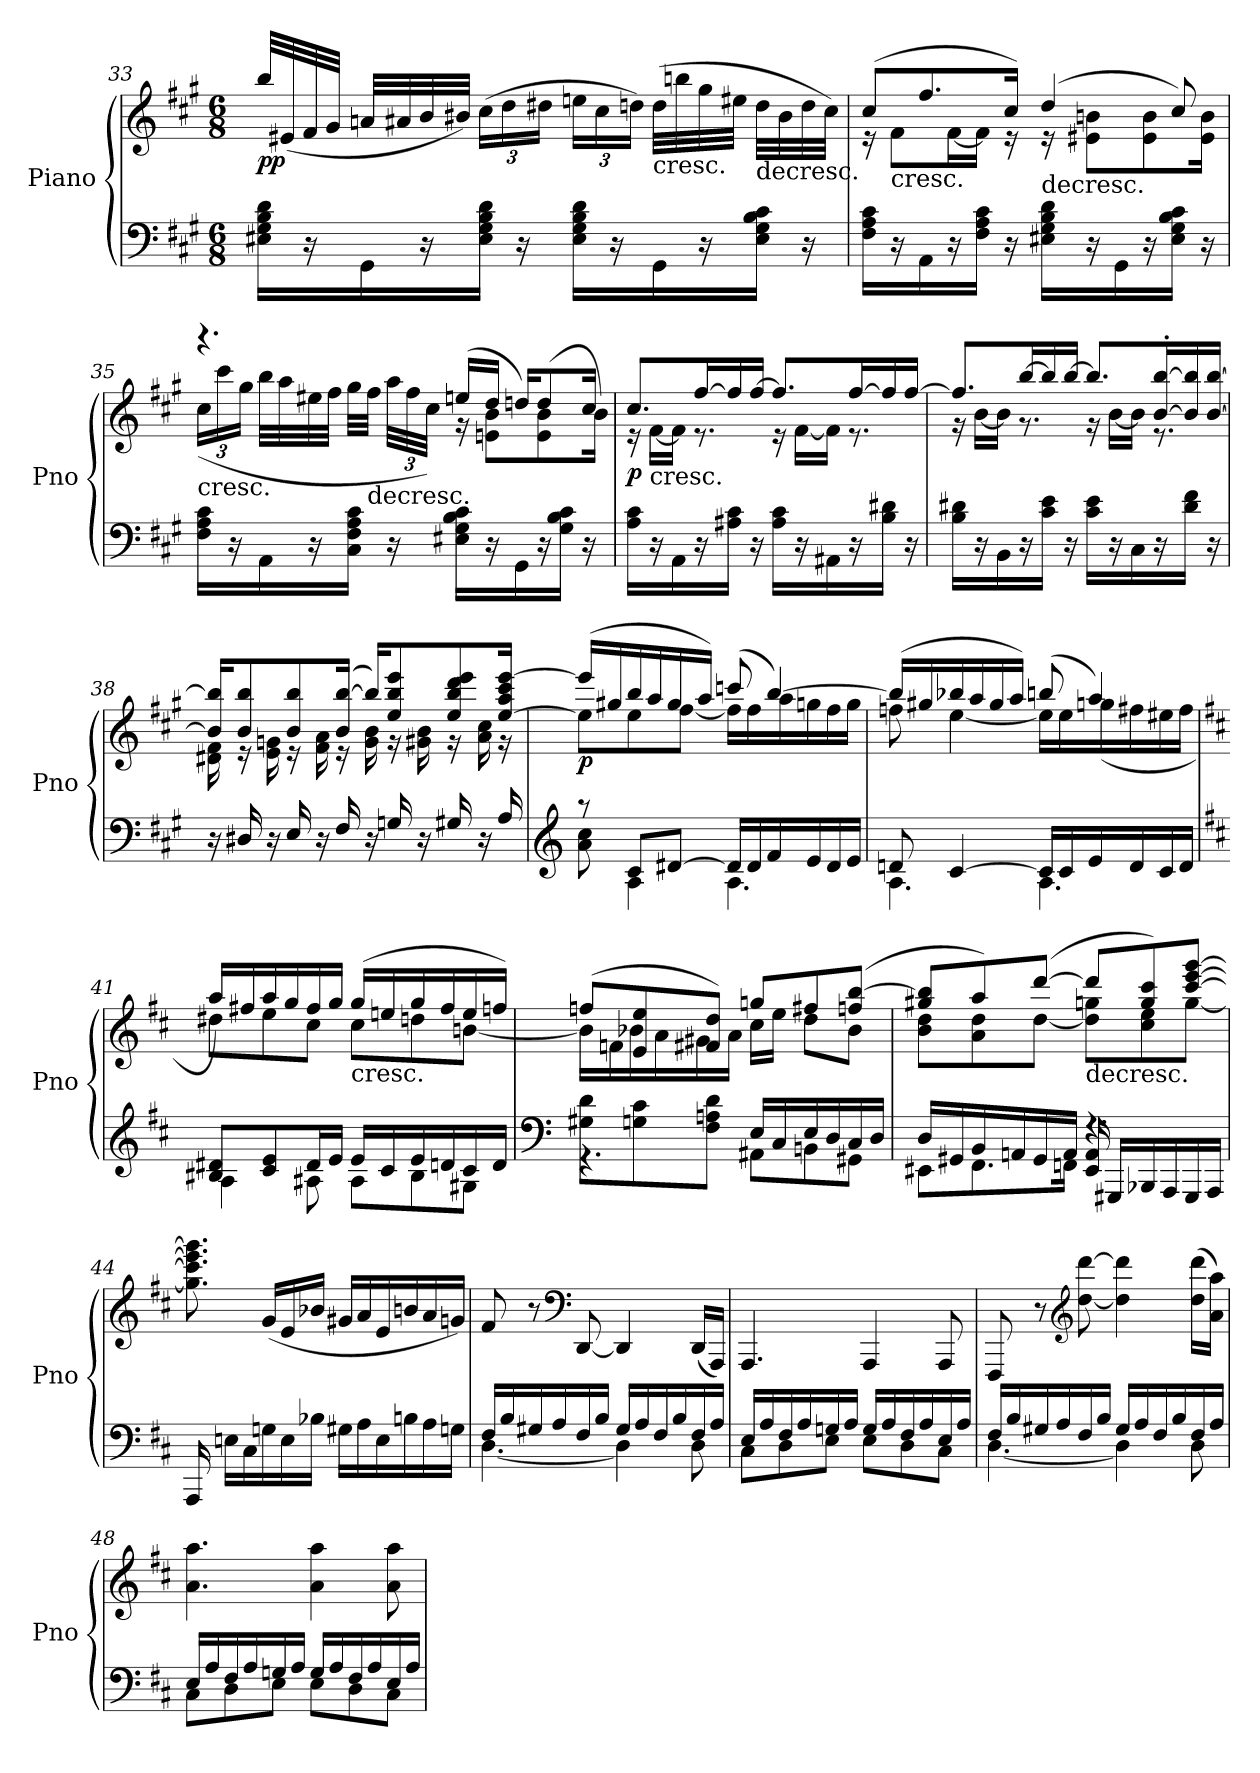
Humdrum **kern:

**kern	**kern	**dynam
*part1	*part1	*part1
*staff2	*staff1	*staff1/2
*I"Piano	*	*
*I'Pno	*	*
!!LO:LB:g=z
*clefF4	*clefG2	*
*k[f#c#g#]	*k[f#c#g#]	*
*f#:	*f#:	*
*M6/8	*M6/8	*
=33	=33	=33
!	!	!LO:DY:b
16E#X\ 16G#\ 16B\ 16d\LL	32bb/LLL	pp
.	(<32e#X/	.
16r	32f#/	.
.	32g#/JJJ	.
16GG#\	32an/LLL	.
.	32a#X/	.
16r	32b/	.
.	32b#X/JJJ)	.
*	*Xbrackettup	*
16E#\ 16G#\ 16B\ 16d\JJ	(>24cc#\LL	.
.	24dd\	.
16r	.	.
.	24dd#X\JJ	.
16E#\ 16G#\ 16B\ 16d\LL	24een\LL	.
.	24cc#\	.
16r	.	.
.	24ddn\JJ)	.
!	!LO:TX:b:t=cresc.	!
16GG#\	(>32dd\LLL	.
.	32bbn\	.
16r	32gg#\	.
.	32ee#X\JJJ	.
!	!LO:TX:b:t=decresc.	!
16E#\ 16G#\ 16B\ 16c#\JJ	32dd\LLL	.
.	32b#\	.
16r	32dd\	.
.	32cc#\JJJ)	.
=34	=34	=34
*	*^	*
16F#\ 16A\ 16c#\LL	(>8cc#/L	16r	.
!	!	!LO:TX:b:t=cresc.	!
16r	.	8f#\L	.
16AA\	8.ff#/	.	.
16r	.	[16f#\L	.
16F#\ 16A\ 16c#\JJ	.	16f#\JJ]	.
16r	16cc#/Jk)	16r	.
!	!LO:TX:b:t=decresc.	!	!
16E#X\ 16G#\ 16B\ 16d\LL	(>4dd/	16r	.
16r	.	8e#X\ 8bn\L	.
16GG#\	.	.	.
16r	.	8e#\ 8b\	.
16E#\ 16G#\ 16B\ 16c#\JJ	8cc#/)	.	.
16r	.	16e#\ 16b\Jk	.
!!LO:PB:g=z	!!
=35	=35	=35	=35
!	!LO:TX:b:t=cresc.	!	!
16F#\ 16A\ 16c#\LL	4.r	(<24cc#\LL	.
.	.	24ccc#\	.
16r	.	.	.
.	.	24gg#\JJ	.
16AA\	.	32bb\LLL	.
.	.	32aa\	.
16r	.	32ee#X\	.
.	.	32ff#\JJJ	.
16C#\ 16F#\ 16A\ 16c#\JJ	.	32gg#\LLL	.
!	!	!LO:TX:b:t=decresc.	!
.	.	32ff#\JJJ	.
16r	.	48aa\LLL	.
.	.	48ff#\	.
.	.	48cc#\JJJ)	.
16E#X\ 16G#\ 16B\ 16c#\LL	(>16een/LL	16r	.
16r	16dd/JJ	8en\ 8b\L	.
16GG#\	16ddn/KL)	.	.
16r	(>8dd/	8e\ 8b\	.
16G#\ 16B\ 16c#\JJ	.	.	.
16r	16cc#/Jk	16b\Jk)	.
=36	=36	=36	=36
!	!	!	!LO:DY:b
16A\ 16c#\LL	8.cc#/L	16r	p
!	!	!LO:TX:b:t=cresc.	!
16r	.	[16f#\LL	.
16AA\	.	16f#\JJ]	.
16r	[16ff#/L	8.r	.
16A#X\ 16c#\JJ	16ff#/]	.	.
16r	[16ff#/JJ	.	.
16A#\ 16c#\LL	8.ff#/L]	16r	.
16r	.	[16f#\LL	.
16AA#X\	.	16f#\JJ]	.
16r	[16ff#/L	8.r	.
16B\ 16d#X\JJ	16ff#/]	.	.
16r	[16ff#/JJ	.	.
!!LO:LB:g=z	!!
=37	=37	=37	=37
16B\ 16d#X\LL	8.ff#/L]	16r	.
16r	.	[16b\LL	.
16BB\	.	16b\JJ]	.
16r	[16bb/L	8.r	.
16c#\ 16e\JJ	16bb/]	.	.
16r	[16bb/JJ	.	.
16c#\ 16e\LL	8.bb/L]	16r	.
16r	.	[16b\LL	.
16C#\	.	16b\JJ]	.
16r	[16b/' [16bb/'L	8.r	.
16d#\ 16f#\JJ	16b/] 16bb/]	.	.
16r	[16b/ [16bb/JJ	.	.
=38	=38	=38	=38
16r	16b/] 16bb/]KL	16d#X\ 16f#\	.
16D#X/	8b/ 8bb/	16r	.
16r	.	16e\ 16gn\	.
16E/	8b/ 8bb/	16r	.
16r	.	16f#\ 16a\	.
16F#/	(>16b/ [16bb/Jk	16r	.
16r	16bb/KL])	16g\ 16b\	.
16Gn/	8ee/ 8bb/ 8eee/	16r	.
16r	.	16g#X\ 16b\	.
16G#X/	8ee/ 8bb/ 8ddd/ 8eee/	16r	.
16r	.	16a\ 16cc#\	.
16A/	[16ee/ 16aa/ 16ccc#/ [16eee/Jk	16r	.
!!LO:LB:g=z	!!
=39	=39	=39	=39
*clefG2	*	*	*
*^	*	*	*
!	!	!	!	!LO:DY:b
8r	8a\ 8cc#\	(>16eee/LL]	8ee\L]	p
.	.	16gg#X/	.	.
8c#/L	4A\	16bb/	8ee\	.
.	.	16aa/	.	.
[8d#X/J	.	16gg#/	[8ff#\J	.
.	.	16aa/JJ)	.	.
16d#/LL]	4.A\	(>8cccn/	16ff#\LL]	.
16d#/	.	.	16ff#\	.
16f#/	.	[4bb/)	16aa\	.
16e/	.	.	16ggn\	.
16d#/	.	.	16ff#\	.
16e/JJ	.	.	16gg\JJ	.
=40	=40	=40	=40	=40
8dn/	4.A\	(>16bb/LL]	8ffn\	.
.	.	16gg#X/	.	.
[4c#/	.	16bb-X/	[4ee\	.
.	.	16aa/	.	.
.	.	16gg#/	.	.
.	.	16aa/JJ)	.	.
16c#/LL]	4.A\	(>8bbn/	16ee\LL]	.
16c#/	.	.	16ee\	.
16e/	.	4aa/)	(<16ggn\	.
16d/	.	.	16ff#X\	.
16c#/	.	.	16ee#X\	.
16d/JJ	.	.	16ff#\JJ	.
!!LO:LB:g=z	!!
=41	=41	=41	=41	=41
*k[f#c#]	*	*k[f#c#]	*	*
8B#X/ 8d#X/L	4A\	16aa/LL)	8dd#X\L	.
.	.	16ff#X/	.	.
8c#/ 8e/	.	16aa/	8ee\	.
.	.	16gg/	.	.
16d#/L	8A#X\	16ff#/	8cc#\J	.
16e/JJ	.	16gg/JJ	.	.
!	!	!LO:TX:b:t=cresc.	!	!
16e/LL	8A#\L	(>16gg/LL	8cc#\L	.
16c#/	.	16een/	.	.
16e/	8B#\	16gg/	8ddn\	.
16dn/	.	16ff#/	.	.
16c#/	8G#X\J	16ee/	[8bn\J	.
16d/JJ	.	16ffn/JJ)	.	.
=42	=42	=42	=42	=42
*clefF4	*	*	*	*
8G#X\ 8d\L	4.r	(>8ffn/L	16b\LL]	.
.	.	.	16fn\	.
8Gn\ 8c#\	.	8e/ 8ee/	16b-X\	.
.	.	.	16a\	.
8F#\ 8An\ 8d\J	.	8f#X/ 8dd/J)	16g#X\	.
.	.	.	16a\JJ	.
8AA#X\L	16E/LL	8ggn/L	16cc#\LL	.
.	16C#/	.	16ee\JJ	.
8BBn\	16E/	8ff#X/	8dd\L	.
.	16D/	.	.	.
8GG#X\J	16C#/	(>8ffn/ [8bb/J	8b-\J	.
.	16D/JJ	.	.	.
!!LO:LB:g=z	!!
=43	=43	=43	=43	=43
8EE#X\L	16D/LL	8gg#X/ 8bbn/]L	8b\ 8dd\L	.
.	16GG#X/	.	.	.
8.FF#\	16BB/	8aa/)	8a\ 8dd\	.
.	16AAn/	.	.	.
.	16GG#/	(>[8ddd/J	[8dd\J	.
16FFn\Jk	16AA/JJ	.	.	.
!	!	!LO:TX:b:t=decresc.	!	!
4.r	16EE#/ 16AA/	8ddd/L]	8dd\] 8ggn\L	.
.	16GGG#X/LL	.	.	.
.	16BBB-X/	8gg/ 8ccc#/)	8cc#\ 8ee\	.
.	16AAA/	.	.	.
.	16GGG#/	[8ccc#/ [8eee/ [8ggg/J	[8gg\J	.
.	16AAA/JJ	.	.	.
*v	*v	*	*	*
*	*v	*v	*
=44	=44	=44
16AAA/	8.gg\] 8.ccc#\] 8.eee\] 8.ggg\]	.
16En\LL	.	.
16C#\	.	.
16Gn\	(<16g/LL	.
16E\	16e/	.
16B-X\JJ	16b-X/JJ	.
16G#X\LL	16g#X/LL	.
16A\	16a/	.
16E\	16e/	.
16Bn\	16bn/	.
16A\	16a/	.
16Gn\JJ	16gn/JJ)	.
!!LO:PB:g=z
=45	=45	=45
*^	*	*
16F#/LL	[4.D\	8f#/	.
16B/	.	.	.
16G#X/	.	8r	.
16A/	.	.	.
*	*	*clefF4	*
16F#/	.	[8DD/	.
16B/JJ	.	.	.
16G#/LL	4D\]	4DD/]	.
16A/	.	.	.
16F#/	.	.	.
16B/	.	.	.
16F#/	8D\	(<16DD/LL	.
16A/JJ	.	16AAA/JJ)	.
=46	=46	=46	=46
16E/LL	8C#\L	4.AAA/	.
16A/	.	.	.
16F#/	8D\	.	.
16A/	.	.	.
16Gn/	8E\J	.	.
16A/JJ	.	.	.
16G/LL	8E\L	4AAA/	.
16A/	.	.	.
16F#/	8D\	.	.
16A/	.	.	.
16E/	8C#\J	8AAA/	.
16A/JJ	.	.	.
=47	=47	=47	=47
16F#/LL	[4.D\	8FFF#/	.
16B/	.	.	.
16G#X/	.	8r	.
16A/	.	.	.
*	*	*clefG2	*
16F#/	.	[8dd\ [8ddd\	.
16B/JJ	.	.	.
16G#/LL	4D\]	4dd\] 4ddd\]	.
16A/	.	.	.
16F#/	.	.	.
16B/	.	.	.
16F#/	8D\	(>16dd\ 16ddd\LL	.
16A/JJ	.	16a\ 16aa\JJ)	.
!!LO:LB:g=z
=48	=48	=48	=48
16E/LL	8C#\L	4.a\ 4.aa\	.
16A/	.	.	.
16F#/	8D\	.	.
16A/	.	.	.
16Gn/	8E\J	.	.
16A/JJ	.	.	.
16G/LL	8E\L	4a\ 4aa\	.
16A/	.	.	.
16F#/	8D\	.	.
16A/	.	.	.
16E/	8C#\J	8a\ 8aa\	.
16A/JJ	.	.	.
*v	*v	*	*
=	=	=
*-	*-	*-
